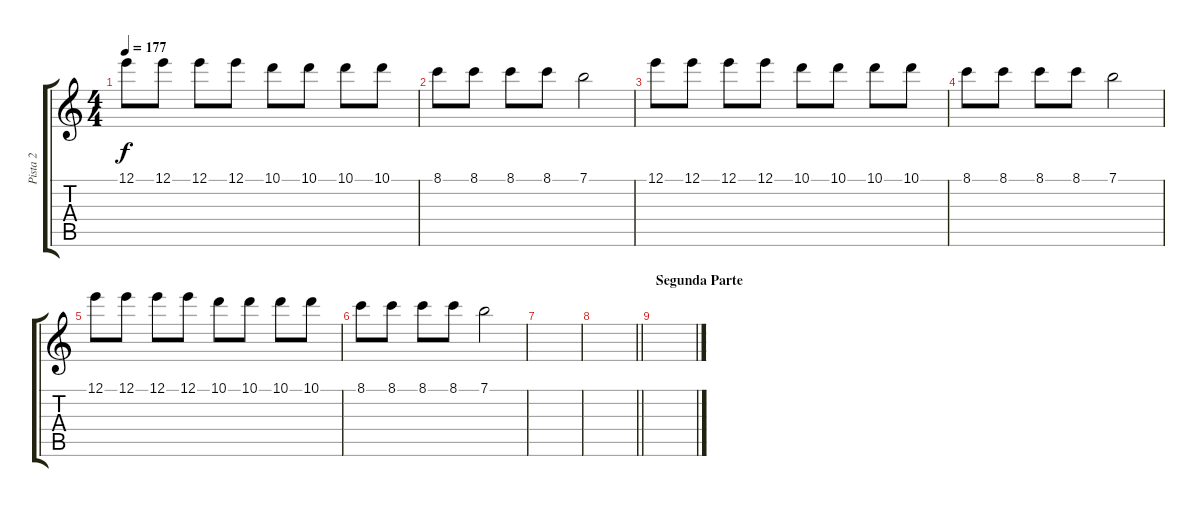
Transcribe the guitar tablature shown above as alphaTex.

\track ("Pista 2" "Pista 2") {instrument acousticguitarsteel}
\staff {score tabs}
\tuning (E4 B3 G3 D3 A2 E2) {hide}
\ts (4 4)
\tempo 177
\clef g2
\ks c
12.1.8{dy f} 12.1.8 12.1.8 12.1.8 10.1.8 10.1.8 10.1.8 10.1.8 |
8.1.8 8.1.8 8.1.8 8.1.8 7.1.2 |
12.1.8 12.1.8 12.1.8 12.1.8 10.1.8 10.1.8 10.1.8 10.1.8 |
8.1.8 8.1.8 8.1.8 8.1.8 7.1.2 |
12.1.8 12.1.8 12.1.8 12.1.8 10.1.8 10.1.8 10.1.8 10.1.8 |
8.1.8 8.1.8 8.1.8 8.1.8 7.1.2 |
|
\barLineRight lightlight
|
\section ("" "Segunda Parte")
